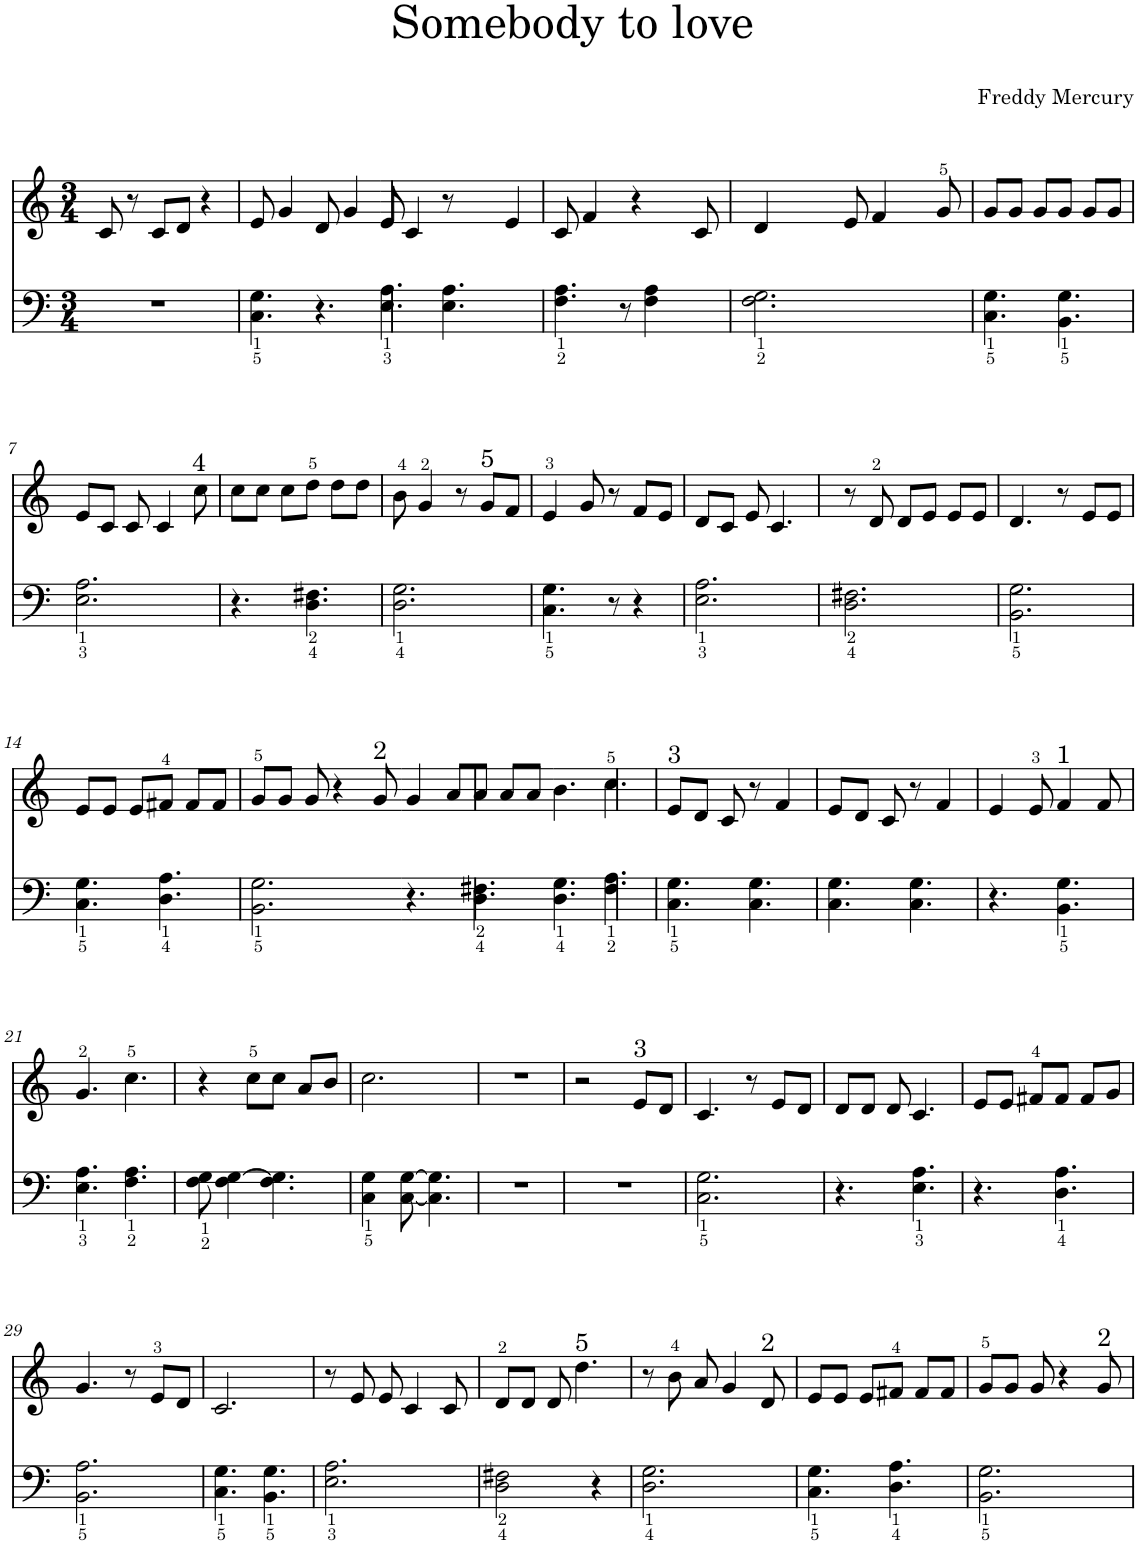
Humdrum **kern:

**kern	**kern
*part1	*part1
*staff2	*staff1
*I"Piano	*
*I'Pno.	*
*clefF4	*clefG2
*k[]	*k[]
*M3/4	*M3/4
=1	=1
2.r	8c/
.	8r
.	8c/L
.	8d/J
.	4r
=2	=2
4.C\ 4.G\	8e/
.	4g/
4.r	8d/
.	4g/
=3	=3
4.E\ 4.A\	8e/
.	4c/
4.E\ 4.A\	8r
.	4e/
=4	=4
4.F\ 4.A\	8c/
.	4f/
8r	4r
4F\ 4A\	.
.	8c/
=5	=5
2.F\ 2.G\	4d/
.	8e/
.	4f/
.	8g/
=6	=6
4.C\ 4.G\	8g/L
.	8g/J
.	8g/L
4.BB\ 4.G\	8g/J
.	8g/L
.	8g/J
!!LO:LB:g=z
=7	=7
2.E\ 2.A\	8e/L
.	8c/J
.	8c/
.	4c/
.	8cc\
=8	=8
4.r	8cc\L
.	8cc\J
.	8cc\L
4.D\ 4.F#X\	8dd\J
.	8dd\L
.	8dd\J
=9	=9
2.D\ 2.G\	8b\
.	4g/
.	8r
.	8g/L
.	8f/J
=10	=10
4.C\ 4.G\	4e/
.	8g/
8r	8r
4r	8f/L
.	8e/J
=11	=11
2.E\ 2.A\	8d/L
.	8c/J
.	8e/
.	4.c/
=12	=12
2.D\ 2.F#X\	8r
.	8d/
.	8d/L
.	8e/J
.	8e/L
.	8e/J
=13	=13
2.BB\ 2.G\	4.d/
.	8r
.	8e/L
.	8e/J
!!LO:LB:g=z
=14	=14
4.C\ 4.G\	8e/L
.	8e/J
.	8e/L
4.D\ 4.A\	8f#X/J
.	8f#X/L
.	8f#X/J
=15	=15
2.BB\ 2.G\	8g/L
.	8g/J
.	8g/
.	4r
.	8g/
=16	=16
4.r	4g/
.	8a/L
4.D\ 4.F#X\	8a/J
.	8a/L
.	8a/J
=17	=17
4.D\ 4.G\	4.b\
4.F\ 4.A\	4.cc\
=18	=18
4.C\ 4.G\	8e/L
.	8d/J
.	8c/
4.C\ 4.G\	8r
.	4f/
=19	=19
4.C\ 4.G\	8e/L
.	8d/J
.	8c/
4.C\ 4.G\	8r
.	4f/
=20	=20
4.r	4e/
.	8e/
4.BB\ 4.G\	4f/
.	8f/
!!LO:LB:g=z
=21	=21
4.E\ 4.A\	4.g/
4.F\ 4.A\	4.cc\
=22	=22
8F\ 8G\	4r
4F\ [4G\	.
.	8cc\L
4.F\ 4.G\]	8cc\J
.	8a/L
.	8b/J
=23	=23
4C\ 4G\	2.cc\
[8C\ [8G\	.
4.C\] 4.G\]	.
=24	=24
2.r	2.r
=25	=25
2.r	2r
.	8e/L
.	8d/J
=26	=26
2.C\ 2.G\	4.c/
.	8r
.	8e/L
.	8d/J
=27	=27
4.r	8d/L
.	8d/J
.	8d/
4.E\ 4.A\	4.c/
=28	=28
4.r	8e/L
.	8e/J
.	8f#X/L
4.D\ 4.A\	8f#X/J
.	8f#X/L
.	8g/J
!!LO:LB:g=z
=29	=29
2.BB\ 2.A\	4.g/
.	8r
.	8e/L
.	8d/J
=30	=30
4.C\ 4.G\	2.c/
4.BB\ 4.G\	.
=31	=31
2.E\ 2.A\	8r
.	8e/
.	8e/
.	4c/
.	8c/
=32	=32
2D\ 2F#X\	8d/L
.	8d/J
.	8d/
.	4.dd\
4r	.
=33	=33
2.D\ 2.G\	8r
.	8b\
.	8a/
.	4g/
.	8d/
=34	=34
4.C\ 4.G\	8e/L
.	8e/J
.	8e/L
4.D\ 4.A\	8f#X/J
.	8f#/L
.	8f#/J
=35	=35
2.BB\ 2.G\	8g/L
.	8g/J
.	8g/
.	4r
.	8g/
=	=
*-	*-
